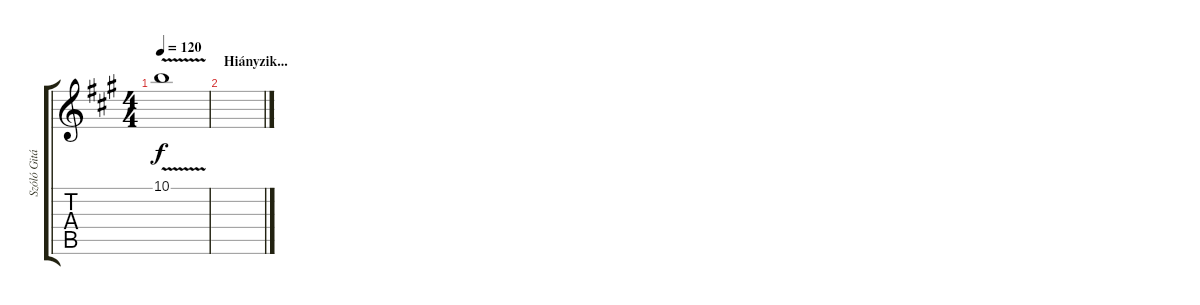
\track ("Szóló Gitár 1" "Szóló Gitá") {instrument overdrivenguitar}
\staff {score tabs}
\tuning (Db4 Ab3 E3 B2 Gb2 Db2) {hide}
\ts (4 4)
\tempo 120
\clef g2
\ks a
10.1{v}.1{dy f} |
\section ("" "Hiányzik...")
